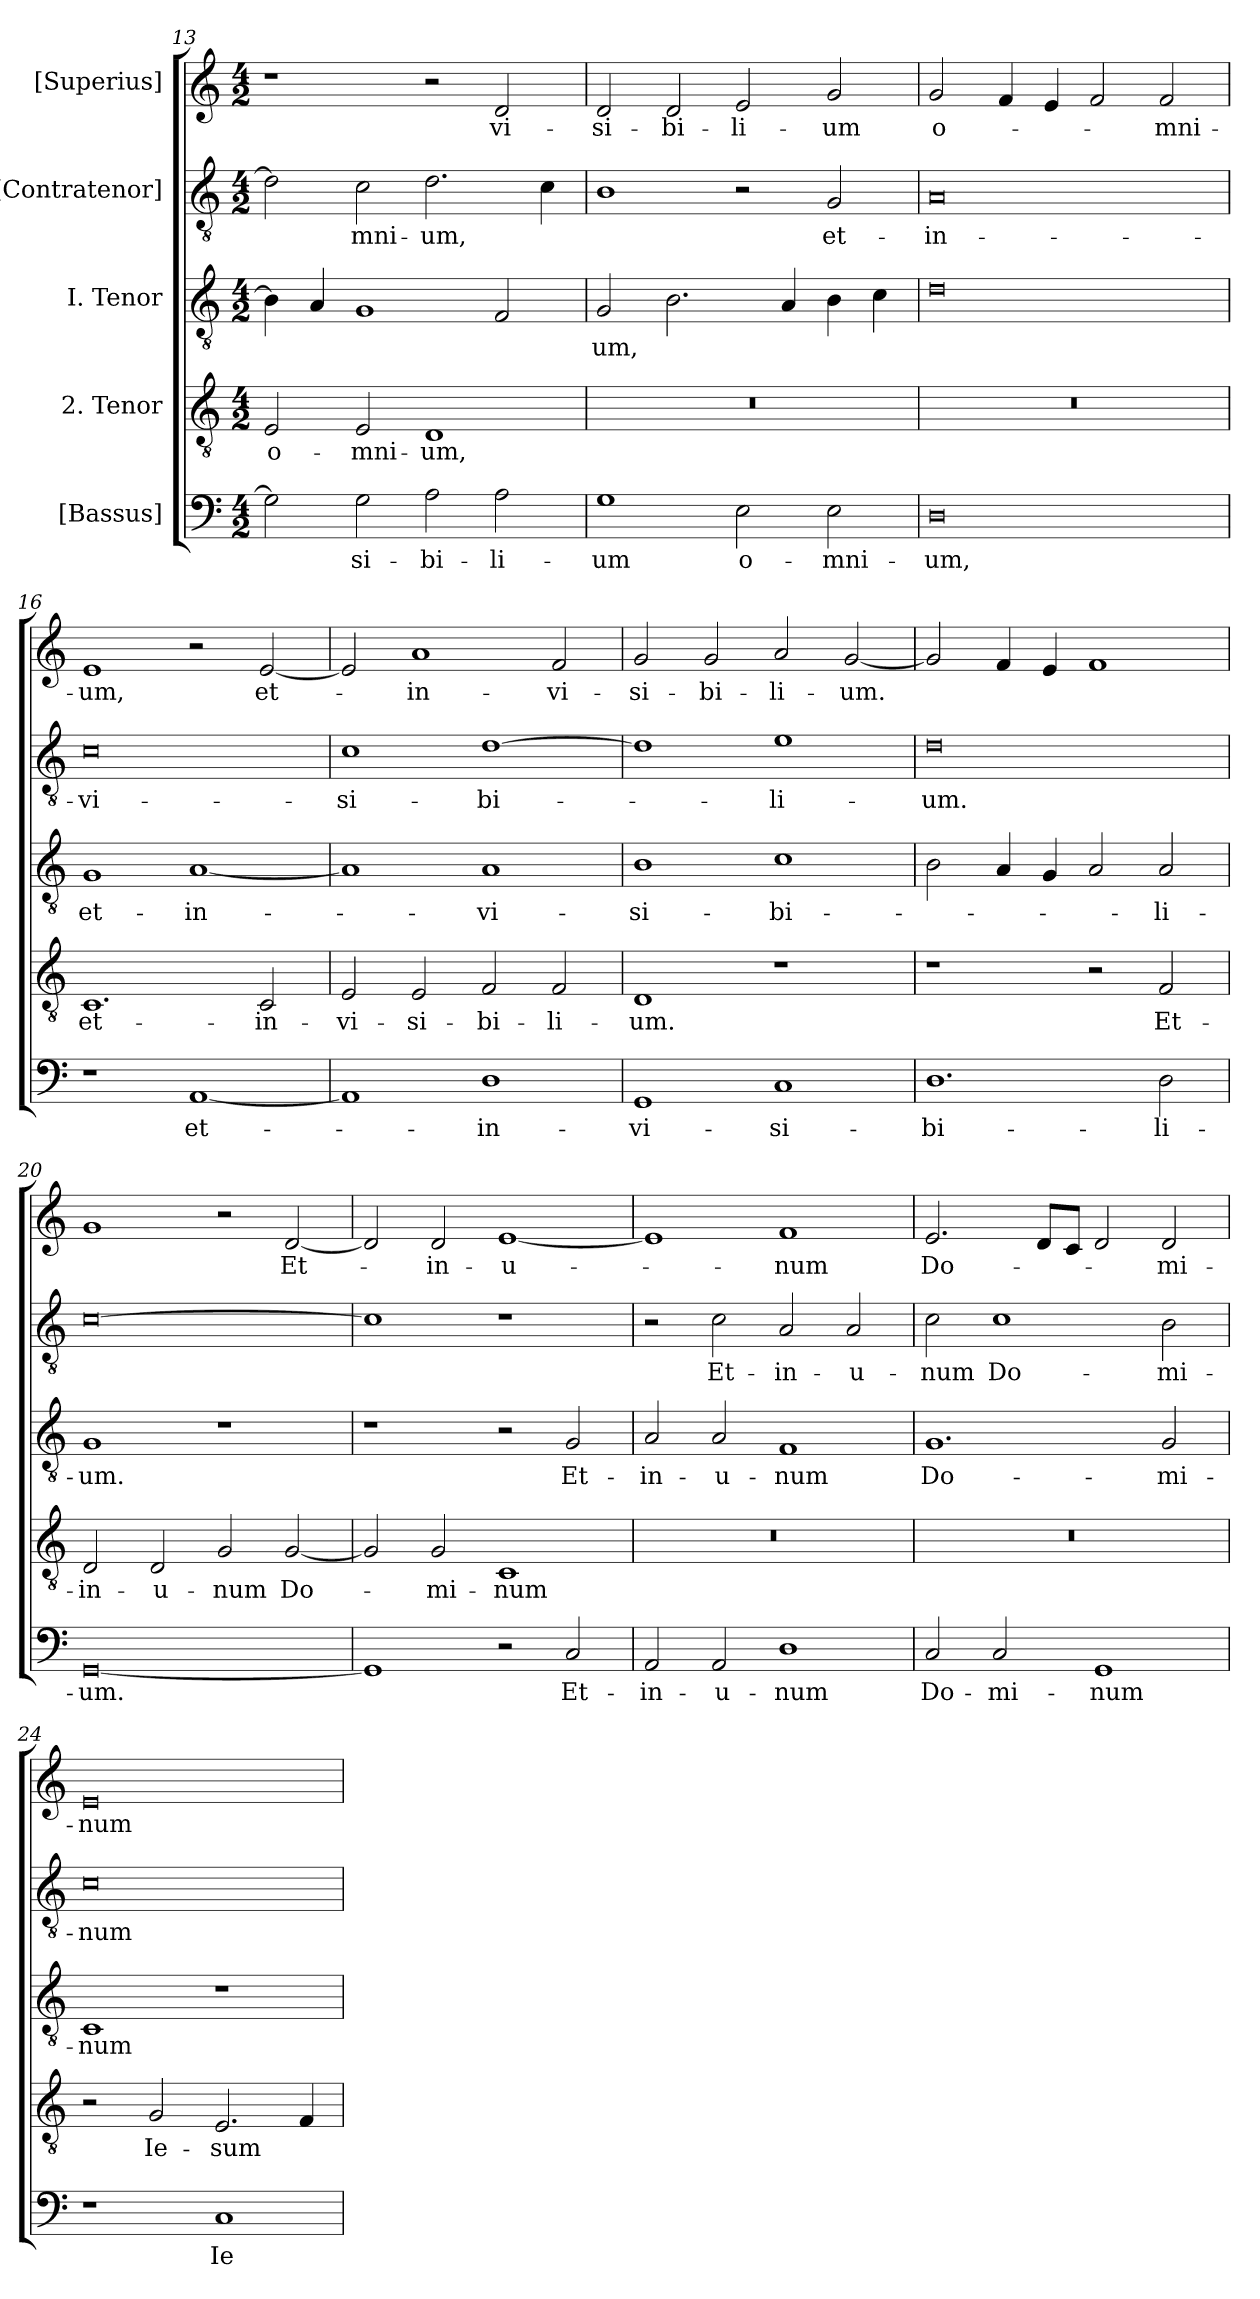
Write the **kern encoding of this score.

**kern	**text	**kern	**text	**kern	**text	**kern	**text	**kern	**text
*part5	*part5	*part4	*part4	*part3	*part3	*part2	*part2	*part1	*part1
*staff5	*staff5	*staff4	*staff4	*staff3	*staff3	*staff2	*staff2	*staff1	*staff1
*I"[Bassus]	*	*I"2. Tenor	*	*I"I. Tenor	*	*I"[Contratenor]	*	*I"[Superius]	*
*clefF4	*	*clefGv2	*	*clefGv2	*	*clefGv2	*	*clefG2	*
*k[]	*	*k[]	*	*k[]	*	*k[]	*	*k[]	*
*M4/2	*	*M4/2	*	*M4/2	*	*M4/2	*	*M4/2	*
=13	=13	=13	=13	=13	=13	=13	=13	=13	=13
2G\]	.	2E/	o-	4B\]	.	2d\]	.	1r	.
.	.	.	.	4A/	.	.	.	.	.
2G\	-si-	2E/	-mni-	1G/	.	2c\	-mni-	.	.
2A\	-bi-	1D/	-um,	.	.	2.d\	-um,	2r	.
2A\	-li-	.	.	2F/	.	.	.	2d/	vi-
.	.	.	.	.	.	4c\	.	.	.
=14	=14	=14	=14	=14	=14	=14	=14	=14	=14
1G\	-um	0r	.	2G/	-um,	1B\	.	2d/	-si-
.	.	.	.	2.B\	.	.	.	2d/	-bi-
2E\	o-	.	.	.	.	2r	.	2e/	-li-
.	.	.	.	4A/	.	.	.	.	.
2E\	-mni-	.	.	4B\	.	2G/	et-	2g/	-um
.	.	.	.	4c\	.	.	.	.	.
=15	=15	=15	=15	=15	=15	=15	=15	=15	=15
0D\	-um,	0r	.	0d\	.	0A/	in-	2g/	o-
.	.	.	.	.	.	.	.	4f/	.
.	.	.	.	.	.	.	.	4e/	.
.	.	.	.	.	.	.	.	2f/	.
.	.	.	.	.	.	.	.	2f/	-mni-
=16	=16	=16	=16	=16	=16	=16	=16	=16	=16
1r	.	1.C/	et-	1G/	et-	0c\	-vi-	1e/	-um,
[1AA/	et-	.	.	[1A/	in-	.	.	2r	.
.	.	2C/	in-	.	.	.	.	[2e/	et-
=17	=17	=17	=17	=17	=17	=17	=17	=17	=17
1AA/]	.	2E/	-vi-	1A/]	.	1c\	-si-	2e/]	.
.	.	2E/	-si-	.	.	.	.	1a/	in-
1D\	in-	2F/	-bi-	1A/	-vi-	[1d\	-bi-	.	.
.	.	2F/	-li-	.	.	.	.	2f/	-vi-
=18	=18	=18	=18	=18	=18	=18	=18	=18	=18
1GG/	-vi-	1D/	-um.	1B\	-si-	1d\]	.	2g/	-si-
.	.	.	.	.	.	.	.	2g/	-bi-
1C/	-si-	1r	.	1c\	-bi-	1e\	-li-	2a/	-li-
.	.	.	.	.	.	.	.	[2g/	-um.
=19	=19	=19	=19	=19	=19	=19	=19	=19	=19
1.D\	-bi-	1r	.	2B\	.	0d\	-um.	2g/]	.
.	.	.	.	4A/	.	.	.	4f/	.
.	.	.	.	4G/	.	.	.	4e/	.
.	.	2r	.	2A/	.	.	.	1f/	.
2D\	-li-	2F/	Et-	2A/	-li-	.	.	.	.
=20	=20	=20	=20	=20	=20	=20	=20	=20	=20
[0GG/	-um.	2D/	in-	1G/	-um.	[0c\	.	1g/	.
.	.	2D/	u-	.	.	.	.	.	.
.	.	2G/	-num	1r	.	.	.	2r	.
.	.	[2G/	Do-	.	.	.	.	[2d/	Et-
=21	=21	=21	=21	=21	=21	=21	=21	=21	=21
1GG/]	.	2G/]	.	1r	.	1c\]	.	2d/]	.
.	.	2G/	-mi-	.	.	.	.	2d/	in-
2r	.	1C/	-num	2r	.	1r	.	[1e/	u-
2C/	Et-	.	.	2G/	Et-	.	.	.	.
=22	=22	=22	=22	=22	=22	=22	=22	=22	=22
2AA/	in-	0r	.	2A/	in-	2r	.	1e/]	.
2AA/	u-	.	.	2A/	u-	2c\	Et-	.	.
1D\	-num	.	.	1F/	-num	2A/	in-	1f/	-num
.	.	.	.	.	.	2A/	u-	.	.
=23	=23	=23	=23	=23	=23	=23	=23	=23	=23
2C/	Do-	0r	.	1.G/	Do-	2c\	-num	2.e/	Do-
2C/	-mi-	.	.	.	.	1c\	Do-	.	.
.	.	.	.	.	.	.	.	8d/L	.
.	.	.	.	.	.	.	.	8c/J	.
1GG/	-num	.	.	.	.	.	.	2d/	.
.	.	.	.	2G/	-mi-	2B\	-mi-	2d/	-mi-
=24	=24	=24	=24	=24	=24	=24	=24	=24	=24
1r	.	2r	.	1C/	-num	0c\	-num	0e/	-num
.	.	2G/	Ie-	.	.	.	.	.	.
1C/	Ie-	2.E/	-sum	1r	.	.	.	.	.
.	.	4F/	.	.	.	.	.	.	.
=	=	=	=	=	=	=	=	=	=
*-	*-	*-	*-	*-	*-	*-	*-	*-	*-
